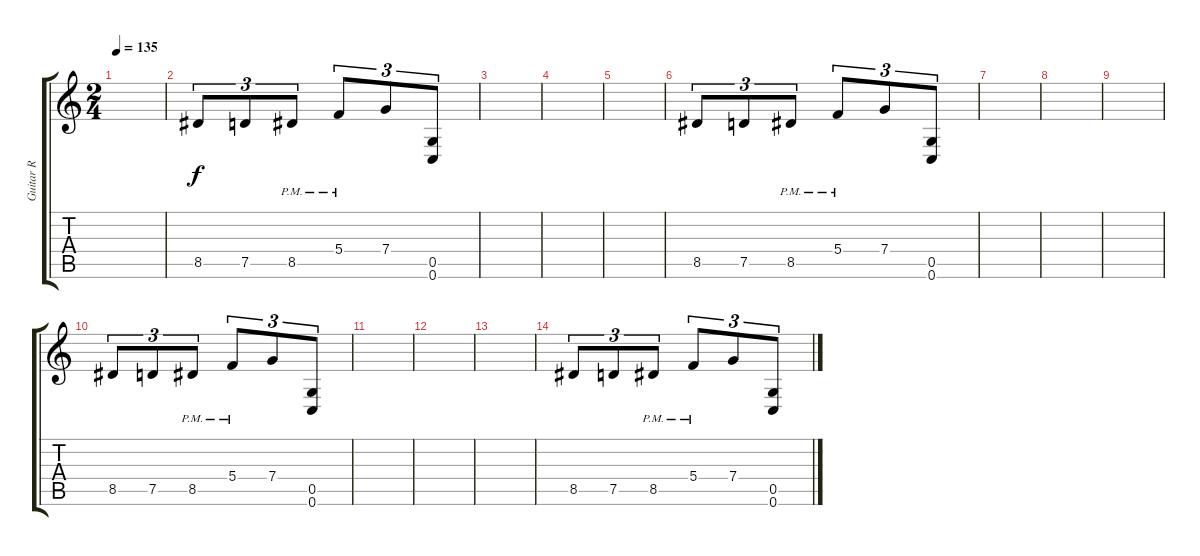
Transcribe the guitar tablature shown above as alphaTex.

\track ("Guitar R" "Guitar R") {instrument distortionguitar}
\staff {score tabs}
\tuning (D4 A3 F3 C3 G2 C2) {hide}
\ts (2 4)
\tempo 135
\clef g2
\ks c
|
8.5.8{tu (3 2)} 7.5.8{tu (3 2)} 8.5{pm}.8{tu (3 2)} 5.4{pm}.8{tu (3 2)} 7.4.8{tu (3 2)} (0.5 0.6).8{tu (3 2)} |
|
|
|
8.5.8{tu (3 2)} 7.5.8{tu (3 2)} 8.5{pm}.8{tu (3 2)} 5.4{pm}.8{tu (3 2)} 7.4.8{tu (3 2)} (0.5 0.6).8{tu (3 2)} |
|
|
|
8.5.8{tu (3 2)} 7.5.8{tu (3 2)} 8.5{pm}.8{tu (3 2)} 5.4{pm}.8{tu (3 2)} 7.4.8{tu (3 2)} (0.5 0.6).8{tu (3 2)} |
|
|
|
8.5.8{tu (3 2)} 7.5.8{tu (3 2)} 8.5{pm}.8{tu (3 2)} 5.4{pm}.8{tu (3 2)} 7.4.8{tu (3 2)} (0.5 0.6).8{tu (3 2)}
